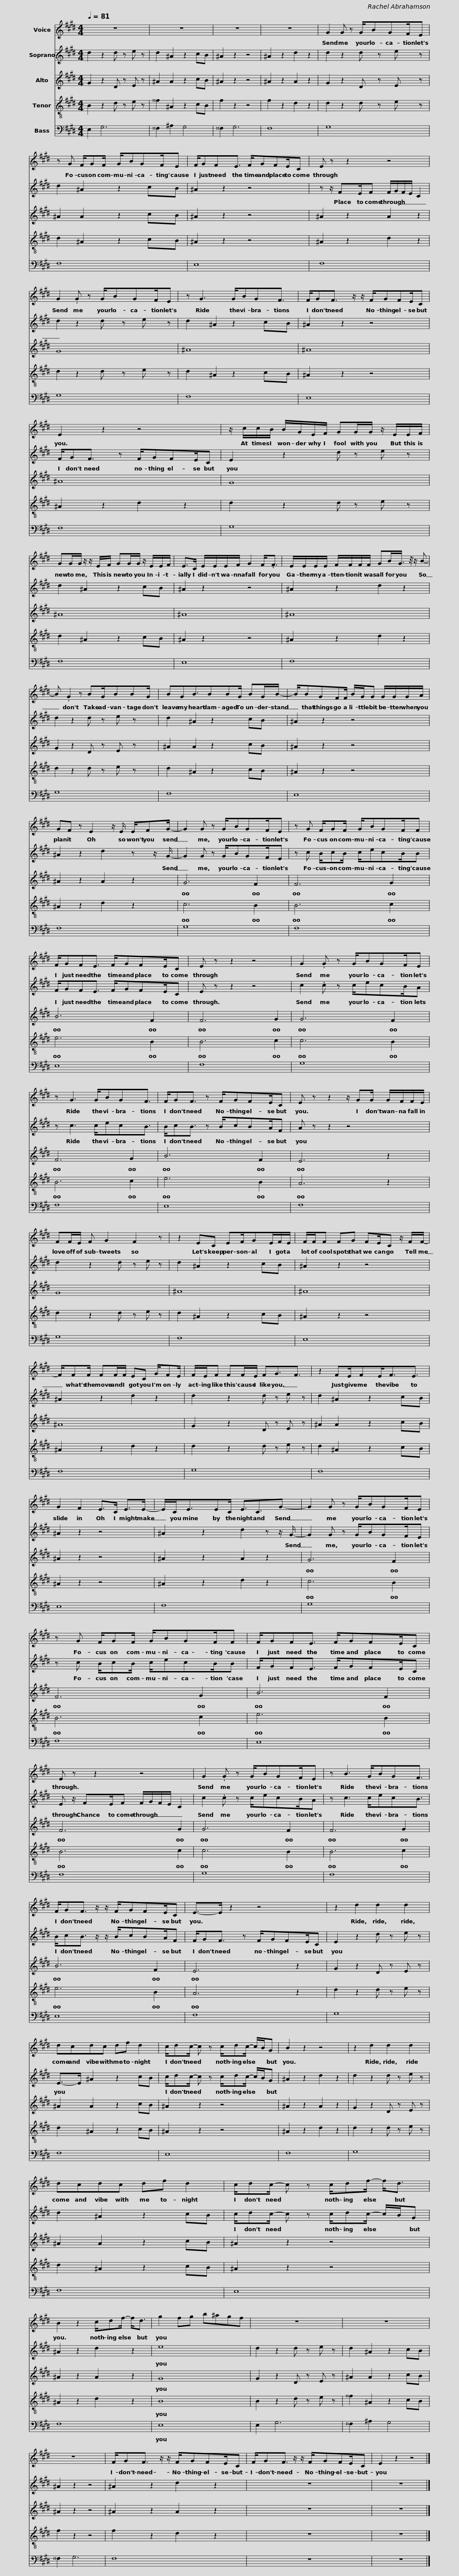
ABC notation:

X:1
%%score 1 2 3 4 5
L:1/8
Q:1/4=81
M:4/4
I:linebreak $
K:E
V:1 treble
V:2 treble
V:3 treble
V:4 treble-8
V:5 bass
V:1
 z8 | z8 | z8 | z8 | G2 G z G/BGF/E |$ %5
 z G F/GF/ G/BGF/E | F/GFE3/2 F/GFE/C |$ E z z2 z4 | G2 .G z G/BGF/E | z G3 G/BGF3/2 |$ %10
 F/GF3/2 z/ z/ F/GFE/C | E2 z2 z4 |$ z/ c/c/B/ B/G/E/F/ GG/G/ z/ E/E/F/ | GG/G/ z/ z/ E/F/ GG/G/ z/ E/E/F/ |$ E>C E/E/E/F/ G2 F<.F | %15
 E/E/E/E/ F/F/F/F/ GB/G3/4 z/4 z/ B- |$ B .G2 z BG/BBG/ | BGB3/2BBG/ BG/B/- |$ B/BGFF/ B/G/G G/G/G/A/ | GF z E2 z/ E/ E/FG/- |$ %20
 G2 G z G/BGF/E | z G F/GF/ G/BGF/F |$ F/GFE3/2 F/GFE/C | E z z2 z4 | G2 .G z G/BGF/E |$ %25
 z G3 G/BGF3/2 | F/GF3/2 z F/GFE/C | E z z2 z/ GG/ G/F/F/E/ |$ FF/E/ F G2 F2 z | z2 EC EF/GE/F/E/ |$ %30
 F/F/F FG FE/C z/ F/F/- | F/FF/ FF/F/ EC G/FE/ |$ F/E/F FF/E/ FG3/2F3/2 | z2 FE/FE<FE3/2 | G2 F2 E>C E>E- |$ %35
 E/C<EEC/ E3/2C3/2G- | G2 G z G/BGF/E |$ z G F/GF/ G/BGF/F | F/GFE3/2 F/GFE/C |$ E z z2 z4 | %40
 G2 .G z G/BGF/E | z B3 G/BGF3/2 |$ F/GF3/2 z/ z/ F/GFE/C | E->E z2 z4 | z2 d2 d2 d2 |$ %45
 dcdc df d2 | c/dc/- c z c/dc/- c/B/G | B2 z2 z4 |$ z2 d2 d2 d2 | dcdc df d2 | %50
 c/dc/- c z c/df/- f<d |$ B2 z2 c/df/- f<d | g2 fg b^agf | z8 | z8 | %55
 z8 |$ F/GF3/2 z/ z/ F/GFE/C | F/GF3/2 z/ z/ F/GFE/C | E2 z2 z4 |] %59
V:2
 d2 z2 d z e z | d2 ^A2 z2 cB | ^A2 z2 z4 | ^A2 z2 d2 z2 | d2 z2 d z e z |$ %5
 d2 ^A2 z2 cB | ^A2 z2 z4 |$ z z/ FE/F F/G/F/E/ C2 | d2 z2 d z e z | d2 ^A2 z2 cB |$ %10
 ^A2 z2 z4 | F/GF3/2 z F/GFE/C |$ E2 z2 d z e z | d2 ^A2 z2 cB |$ ^A2 z2 z4 | %15
 ^A2 z2 d2 z2 |$ d2 z2 d z e z | d2 ^A2 z2 cB |$ ^A2 z2 z4 | ^A2 z2 d2 z z/ G/- |$ %20
 G2 G z G/BGF/E | z c B/cB/ c/ecB/B |$ F/GFE3/2 F/GFE/C | E z z2 z4 | c2 .c z c/ecB/A |$ %25
 z c3 c/ecB3/2 | B/cB3/2 z B/cBA/F | A z z2 z4 |$ d2 z2 d z e z | d2 ^A2 z2 cB |$ %30
 ^A2 z2 z4 | ^A2 z2 d2 z2 |$ d2 z2 d z e z | d2 ^A2 z2 cB | ^A2 z2 z4 |$ %35
 ^A2 z2 d2 z z/ G/- | G2 G z G/BGF/E |$ z c B/cB/ c/ecB/B | F/GFE3/2 F/GFE/C |$ E z/ FE/F F/G/F/E/ C2 | %40
 c2 .c z c/ecB/A | z c3 c/ecB3/2 |$ B/cB3/2 z/ z/ B/cBA/F | F/GF3/2 z F/GFE/C | E2 z2 d z e z |$ %45
 E->E ^A2 z2 cB | c/dc/- c z c/dc/- c/B/G | ^A2 z2 d2 z2 |$ d2 z2 d z e z | d2 ^A2 z2 cB | %50
 c/dc/- c z c/dc/- c/B/G |$ ^A2 z2 d2 z2 | e8 | d2 z2 d z e z | d2 ^A2 z2 cB | %55
 ^A2 z2 z4 |$ ^A2 z2 d2 z2 | z8 | z8 |] %59
V:3
 G2 z2 D z E z | ^A2 A2 z2 cB | ^A2 z2 z4 | ^A2 z2 A2 z2 | G2 z2 D z E z |$ %5
 ^A2 A2 z2 cB | ^A2 z2 z4 |$ ^A2 z2 A2 z2 | G8 | ^A8 |$ %10
 ^A8 | ^A8 |$ G8 | ^A8 |$ ^A8 | %15
 ^A8 |$ G2 z2 D z E z | ^A2 A2 z2 cB |$ ^A2 z2 z4 | ^A2 z2 A2 z2 |$ %20
 G6 F2 | F6 G2 |$ B6 F2 | F6 G2 | G6 F2 |$ %25
 F6 G2 | B6 F2 | E6 z2 |$ G8 | ^A8 |$ %30
 ^A8 | ^A8 |$ G2 z2 D z E z | ^A2 A2 z2 cB | ^A2 z2 z4 |$ %35
 ^A2 z2 A2 z2 | G6 F2 |$ F6 G2 | B6 F2 |$ F6 G2 | %40
 G6 F2 | F6 G2 |$ B6 F2 | E6 z2 | G2 z2 D z E z |$ %45
 ^A2 A2 z2 cB | ^A2 z2 z4 | ^A2 z2 A2 z2 |$ G2 z2 D z E z | ^A2 A2 z2 cB | %50
 ^A2 z2 z4 |$ ^A2 z2 A2 z2 | G8 | G2 z2 D z E z | ^A2 A2 z2 cB | %55
 ^A2 z2 z4 |$ ^A2 z2 A2 z2 | z8 | z8 |] %59
V:4
 B2 z2 d z e z | ^^f2 ^A2 z2 cB | f2 z2 z4 | f2 z2 d2 z2 | d2 z2 d z e z |$ %5
 d2 ^A2 z2 cB | ^A2 z2 z4 |$ ^A2 z2 d2 z2 | d2 z2 d z e z | d2 ^A2 z2 cB |$ %10
 ^A2 z2 z4 | ^A2 z2 d2 z2 |$ d2 z2 d z e z | d2 ^A2 z2 cB |$ ^A2 z2 z4 | %15
 ^A2 z2 d2 z2 |$ d2 z2 d z e z | d2 ^A2 z2 cB |$ ^A2 z2 z4 | ^A2 z2 d2 z2 |$ %20
 c6 B2 | B6 c2 |$ e6 B2 | B6 c2 | c6 B2 |$ %25
 B6 c2 | e6 B2 | A6 z2 |$ d2 z2 d z e z | d2 ^A2 z2 cB |$ %30
 ^A2 z2 z4 | ^A2 z2 d2 z2 |$ d2 z2 d z e z | d2 ^A2 z2 cB | ^A2 z2 z4 |$ %35
 ^A2 z2 d2 z2 | c6 B2 |$ B6 c2 | e6 B2 |$ B6 c2 | %40
 c6 B2 | B6 c2 |$ e6 B2 | A6 z2 | d2 z2 d z e z |$ %45
 d2 ^A2 z2 cB | ^A2 z2 z4 | ^A2 z2 d2 z2 |$ d2 z2 d z e z | d2 ^A2 z2 cB | %50
 ^A2 z2 z4 |$ ^A2 z2 d2 z2 | B8 | B2 z2 d z e z | ^^f2 ^A2 z2 cB | %55
 f2 z2 z4 |$ f2 z2 d2 z2 | z8 | z8 |] %59
V:5
 E,2 G,6 | ^^F,2 ^A,2 G,4 | ^^F,2 G,6 | F,8 | G,8 |$ %5
 F,8 | E,8 |$ F,8 | G,8 | F,8 |$ %10
 E,8 | F,8 |$ G,8 | F,8 |$ E,8 | %15
 F,8 |$ G,8 | F,8 |$ E,8 | F,8 |$ %20
 G,8 | F,8 |$ E,8 | F,8 | G,8 |$ %25
 F,8 | E,8 | F,8 |$ G,8 | F,8 |$ %30
 E,8 | F,8 |$ G,8 | F,8 | E,8 |$ %35
 F,8 | G,8 |$ F,8 | E,8 |$ F,8 | %40
 G,8 | F,8 |$ E,8 | F,8 | G,8 |$ %45
 F,8 | E,8 | F,8 |$ G,8 | F,8 | %50
 E,8 |$ F,8 | E,8 | E,2 G,6 | ^^F,2 ^A,2 G,4 | %55
 ^^F,2 G,6 |$ F,8 | z8 | z8 |] %59
